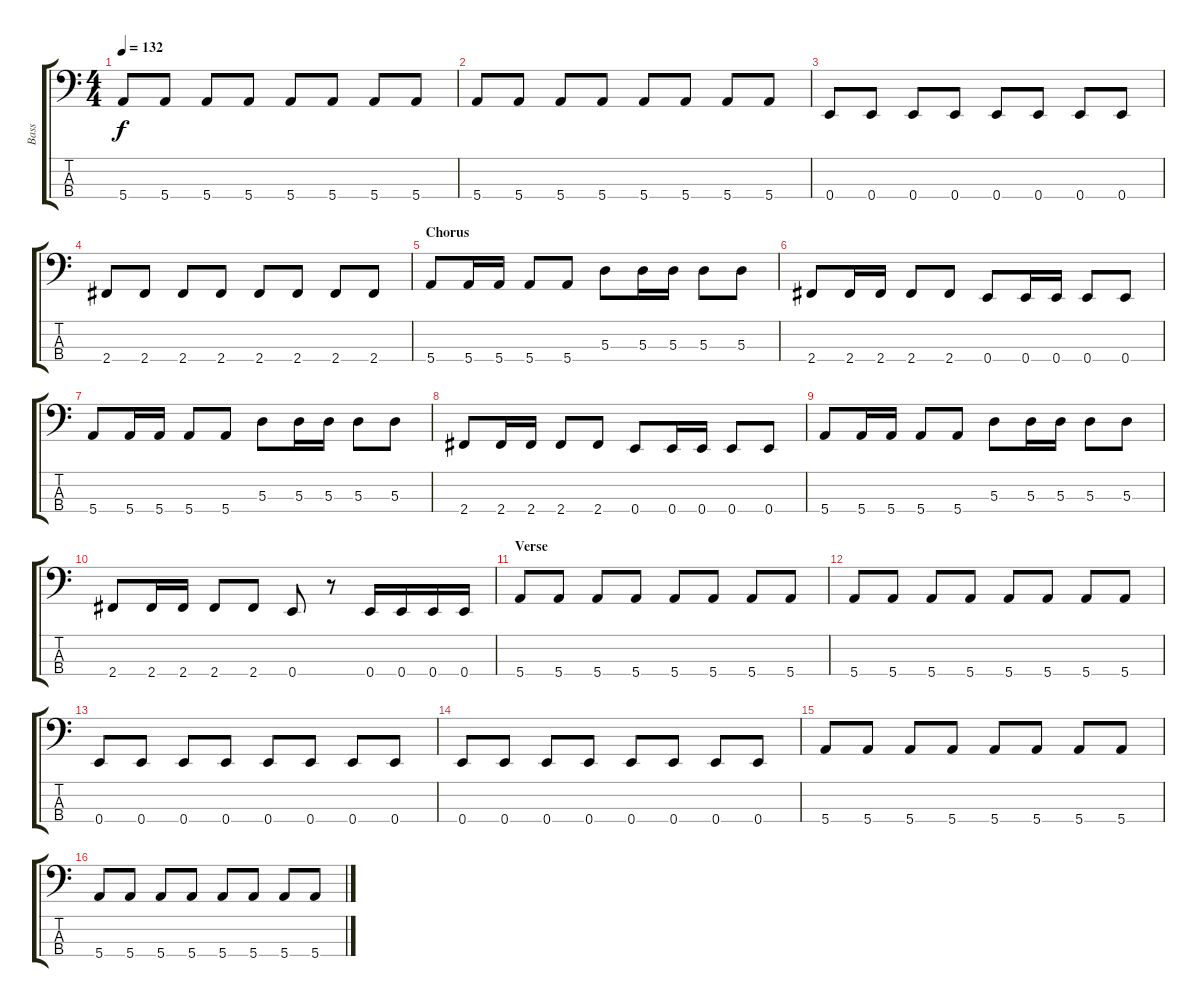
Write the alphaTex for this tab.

\track ("Bass" "Bass") {instrument electricbasspick}
\staff {score tabs}
\tuning (G2 D2 A1 E1) {hide}
\ts (4 4)
\tempo 132
\clef f4
\ks c
5.4.8{dy f} 5.4.8 5.4.8 5.4.8 5.4.8 5.4.8 5.4.8 5.4.8 |
5.4.8 5.4.8 5.4.8 5.4.8 5.4.8 5.4.8 5.4.8 5.4.8 |
0.4.8 0.4.8 0.4.8 0.4.8 0.4.8 0.4.8 0.4.8 0.4.8 |
2.4.8 2.4.8 2.4.8 2.4.8 2.4.8 2.4.8 2.4.8 2.4.8 |
\section ("" "Chorus")
5.4.8 5.4.16 5.4.16 5.4.8 5.4.8 5.3.8 5.3.16 5.3.16 5.3.8 5.3.8 |
2.4.8 2.4.16 2.4.16 2.4.8 2.4.8 0.4.8 0.4.16 0.4.16 0.4.8 0.4.8 |
5.4.8 5.4.16 5.4.16 5.4.8 5.4.8 5.3.8 5.3.16 5.3.16 5.3.8 5.3.8 |
2.4.8 2.4.16 2.4.16 2.4.8 2.4.8 0.4.8 0.4.16 0.4.16 0.4.8 0.4.8 |
5.4.8 5.4.16 5.4.16 5.4.8 5.4.8 5.3.8 5.3.16 5.3.16 5.3.8 5.3.8 |
2.4.8 2.4.16 2.4.16 2.4.8 2.4.8 0.4.8 r.8 0.4.16 0.4.16 0.4.16 0.4.16 |
\section ("" "Verse")
5.4.8 5.4.8 5.4.8 5.4.8 5.4.8 5.4.8 5.4.8 5.4.8 |
5.4.8 5.4.8 5.4.8 5.4.8 5.4.8 5.4.8 5.4.8 5.4.8 |
0.4.8 0.4.8 0.4.8 0.4.8 0.4.8 0.4.8 0.4.8 0.4.8 |
0.4.8 0.4.8 0.4.8 0.4.8 0.4.8 0.4.8 0.4.8 0.4.8 |
5.4.8 5.4.8 5.4.8 5.4.8 5.4.8 5.4.8 5.4.8 5.4.8 |
5.4.8 5.4.8 5.4.8 5.4.8 5.4.8 5.4.8 5.4.8 5.4.8
